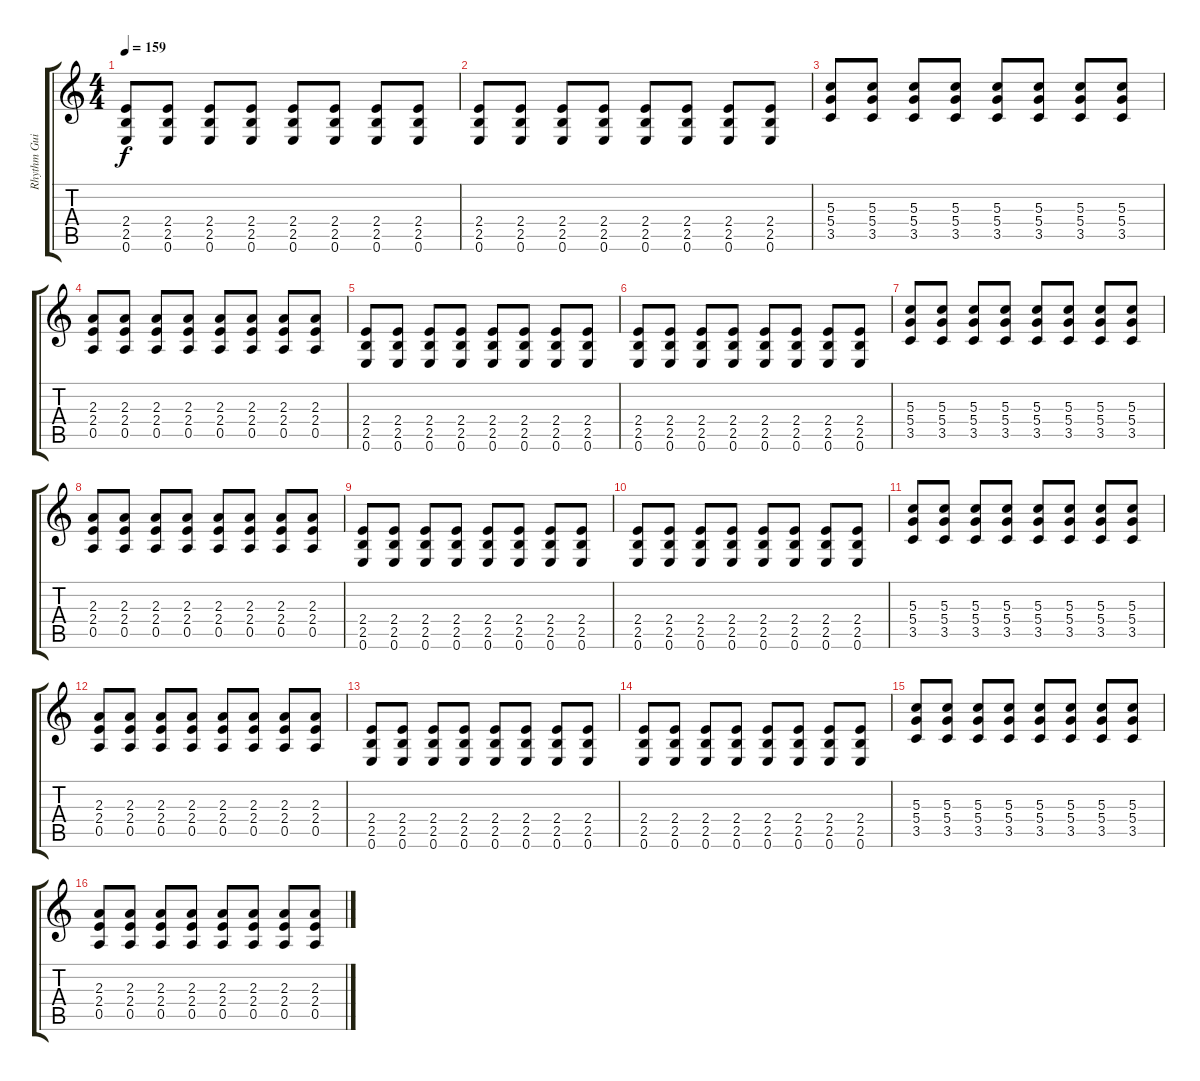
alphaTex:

\track ("Rhythm Guitar" "Rhythm Gui") {instrument distortionguitar}
\staff {score tabs}
\tuning (E4 B3 G3 D3 A2 E2) {hide}
\ts (4 4)
\tempo 159
\clef g2
\ks c
(2.4 2.5 0.6).8{dy f instrument distortionguitar} (2.4 2.5 0.6).8 (2.4 2.5 0.6).8 (2.4 2.5 0.6).8 (2.4 2.5 0.6).8 (2.4 2.5 0.6).8 (2.4 2.5 0.6).8 (2.4 2.5 0.6).8 |
(2.4 2.5 0.6).8 (2.4 2.5 0.6).8 (2.4 2.5 0.6).8 (2.4 2.5 0.6).8 (2.4 2.5 0.6).8 (2.4 2.5 0.6).8 (2.4 2.5 0.6).8 (2.4 2.5 0.6).8 |
(5.3 5.4 3.5).8 (5.3 5.4 3.5).8 (5.3 5.4 3.5).8 (5.3 5.4 3.5).8 (5.3 5.4 3.5).8 (5.3 5.4 3.5).8 (5.3 5.4 3.5).8 (5.3 5.4 3.5).8 |
(2.3 2.4 0.5).8 (2.3 2.4 0.5).8 (2.3 2.4 0.5).8 (2.3 2.4 0.5).8 (2.3 2.4 0.5).8 (2.3 2.4 0.5).8 (2.3 2.4 0.5).8 (2.3 2.4 0.5).8 |
(2.4 2.5 0.6).8 (2.4 2.5 0.6).8 (2.4 2.5 0.6).8 (2.4 2.5 0.6).8 (2.4 2.5 0.6).8 (2.4 2.5 0.6).8 (2.4 2.5 0.6).8 (2.4 2.5 0.6).8 |
(2.4 2.5 0.6).8 (2.4 2.5 0.6).8 (2.4 2.5 0.6).8 (2.4 2.5 0.6).8 (2.4 2.5 0.6).8 (2.4 2.5 0.6).8 (2.4 2.5 0.6).8 (2.4 2.5 0.6).8 |
(5.3 5.4 3.5).8 (5.3 5.4 3.5).8 (5.3 5.4 3.5).8 (5.3 5.4 3.5).8 (5.3 5.4 3.5).8 (5.3 5.4 3.5).8 (5.3 5.4 3.5).8 (5.3 5.4 3.5).8 |
(2.3 2.4 0.5).8 (2.3 2.4 0.5).8 (2.3 2.4 0.5).8 (2.3 2.4 0.5).8 (2.3 2.4 0.5).8 (2.3 2.4 0.5).8 (2.3 2.4 0.5).8 (2.3 2.4 0.5).8 |
(2.4 2.5 0.6).8 (2.4 2.5 0.6).8 (2.4 2.5 0.6).8 (2.4 2.5 0.6).8 (2.4 2.5 0.6).8 (2.4 2.5 0.6).8 (2.4 2.5 0.6).8 (2.4 2.5 0.6).8 |
(2.4 2.5 0.6).8 (2.4 2.5 0.6).8 (2.4 2.5 0.6).8 (2.4 2.5 0.6).8 (2.4 2.5 0.6).8 (2.4 2.5 0.6).8 (2.4 2.5 0.6).8 (2.4 2.5 0.6).8 |
(5.3 5.4 3.5).8 (5.3 5.4 3.5).8 (5.3 5.4 3.5).8 (5.3 5.4 3.5).8 (5.3 5.4 3.5).8 (5.3 5.4 3.5).8 (5.3 5.4 3.5).8 (5.3 5.4 3.5).8 |
(2.3 2.4 0.5).8 (2.3 2.4 0.5).8 (2.3 2.4 0.5).8 (2.3 2.4 0.5).8 (2.3 2.4 0.5).8 (2.3 2.4 0.5).8 (2.3 2.4 0.5).8 (2.3 2.4 0.5).8 |
(2.4 2.5 0.6).8 (2.4 2.5 0.6).8 (2.4 2.5 0.6).8 (2.4 2.5 0.6).8 (2.4 2.5 0.6).8 (2.4 2.5 0.6).8 (2.4 2.5 0.6).8 (2.4 2.5 0.6).8 |
(2.4 2.5 0.6).8 (2.4 2.5 0.6).8 (2.4 2.5 0.6).8 (2.4 2.5 0.6).8 (2.4 2.5 0.6).8 (2.4 2.5 0.6).8 (2.4 2.5 0.6).8 (2.4 2.5 0.6).8 |
(5.3 5.4 3.5).8 (5.3 5.4 3.5).8 (5.3 5.4 3.5).8 (5.3 5.4 3.5).8 (5.3 5.4 3.5).8 (5.3 5.4 3.5).8 (5.3 5.4 3.5).8 (5.3 5.4 3.5).8 |
(2.3 2.4 0.5).8 (2.3 2.4 0.5).8 (2.3 2.4 0.5).8 (2.3 2.4 0.5).8 (2.3 2.4 0.5).8 (2.3 2.4 0.5).8 (2.3 2.4 0.5).8 (2.3 2.4 0.5).8
